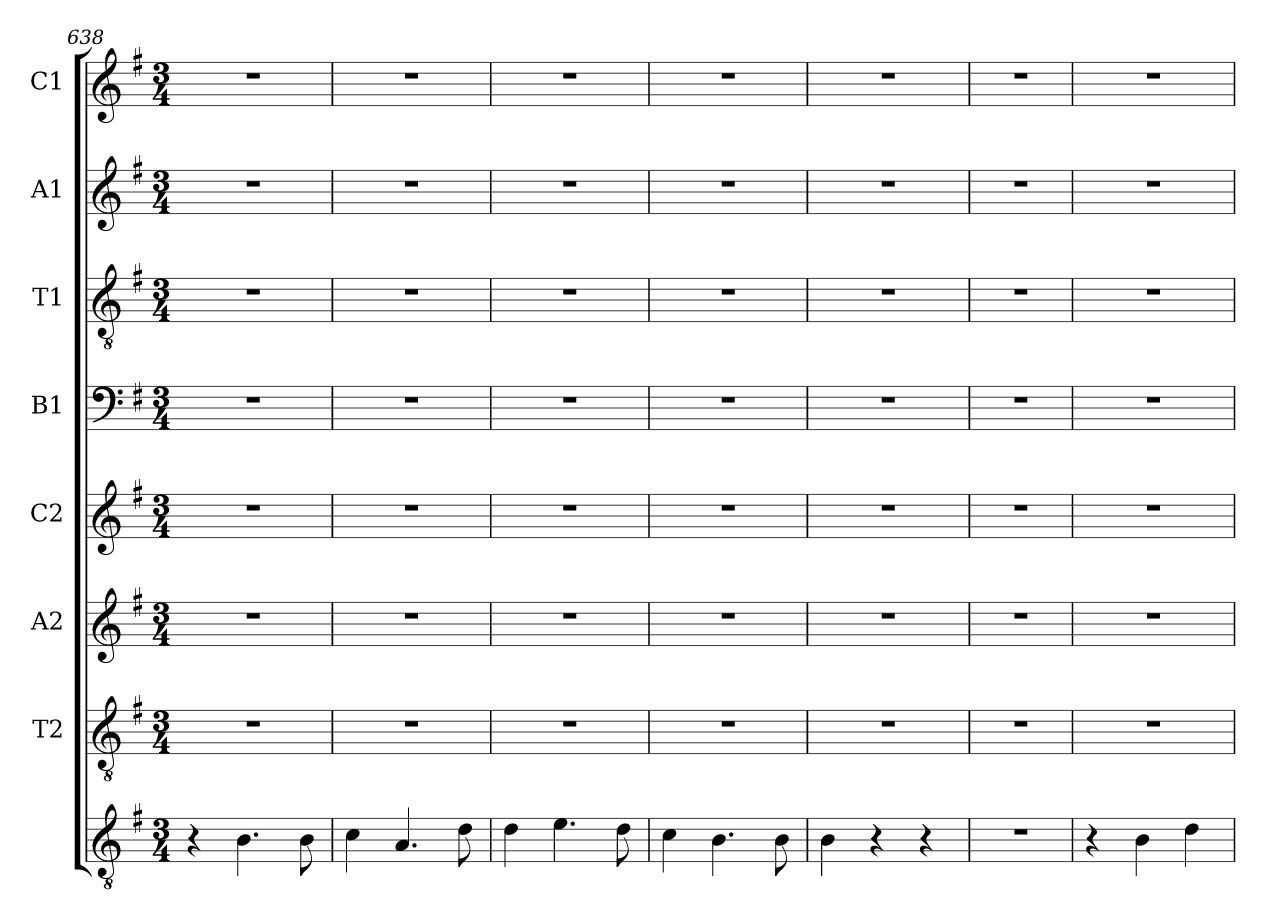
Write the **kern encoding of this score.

**kern	**kern	**kern	**kern	**kern	**kern	**kern	**kern
*part8	*part7	*part6	*part5	*part4	*part3	*part2	*part1
*staff8	*staff7	*staff6	*staff5	*staff4	*staff3	*staff2	*staff1
*	*I"T2	*I"A2	*I"C2	*I"B1	*I"T1	*I"A1	*I"C1
*	*I'T2	*I'A2	*I'C2	*I'B1	*I'T1	*I'A1	*I'C1
*clefGv2	*clefGv2	*clefG2	*clefG2	*clefF4	*clefGv2	*clefG2	*clefG2
*k[f#]	*k[f#]	*k[f#]	*k[f#]	*k[f#]	*k[f#]	*k[f#]	*k[f#]
*G:	*G:	*G:	*G:	*G:	*G:	*G:	*G:
*M3/4	*M3/4	*M3/4	*M3/4	*M3/4	*M3/4	*M3/4	*M3/4
=638	=638	=638	=638	=638	=638	=638	=638
4r	2.r	2.r	2.r	2.r	2.r	2.r	2.r
4.B\	.	.	.	.	.	.	.
8B\	.	.	.	.	.	.	.
!!LO:LB:g=z
=639	=639	=639	=639	=639	=639	=639	=639
4c\	2.r	2.r	2.r	2.r	2.r	2.r	2.r
4.A/	.	.	.	.	.	.	.
8d\	.	.	.	.	.	.	.
=640	=640	=640	=640	=640	=640	=640	=640
4d\	2.r	2.r	2.r	2.r	2.r	2.r	2.r
4.e\	.	.	.	.	.	.	.
8d\	.	.	.	.	.	.	.
=641	=641	=641	=641	=641	=641	=641	=641
4c\	2.r	2.r	2.r	2.r	2.r	2.r	2.r
4.B\	.	.	.	.	.	.	.
8B\	.	.	.	.	.	.	.
=642	=642	=642	=642	=642	=642	=642	=642
4B\	2.r	2.r	2.r	2.r	2.r	2.r	2.r
4r	.	.	.	.	.	.	.
4r	.	.	.	.	.	.	.
=643	=643	=643	=643	=643	=643	=643	=643
!LO:N:vis=1	!	!	!	!	!	!	!
2.r	2.r	2.r	2.r	2.r	2.r	2.r	2.r
=644	=644	=644	=644	=644	=644	=644	=644
4r	2.r	2.r	2.r	2.r	2.r	2.r	2.r
4B\	.	.	.	.	.	.	.
4d\	.	.	.	.	.	.	.
=	=	=	=	=	=	=	=
*-	*-	*-	*-	*-	*-	*-	*-
